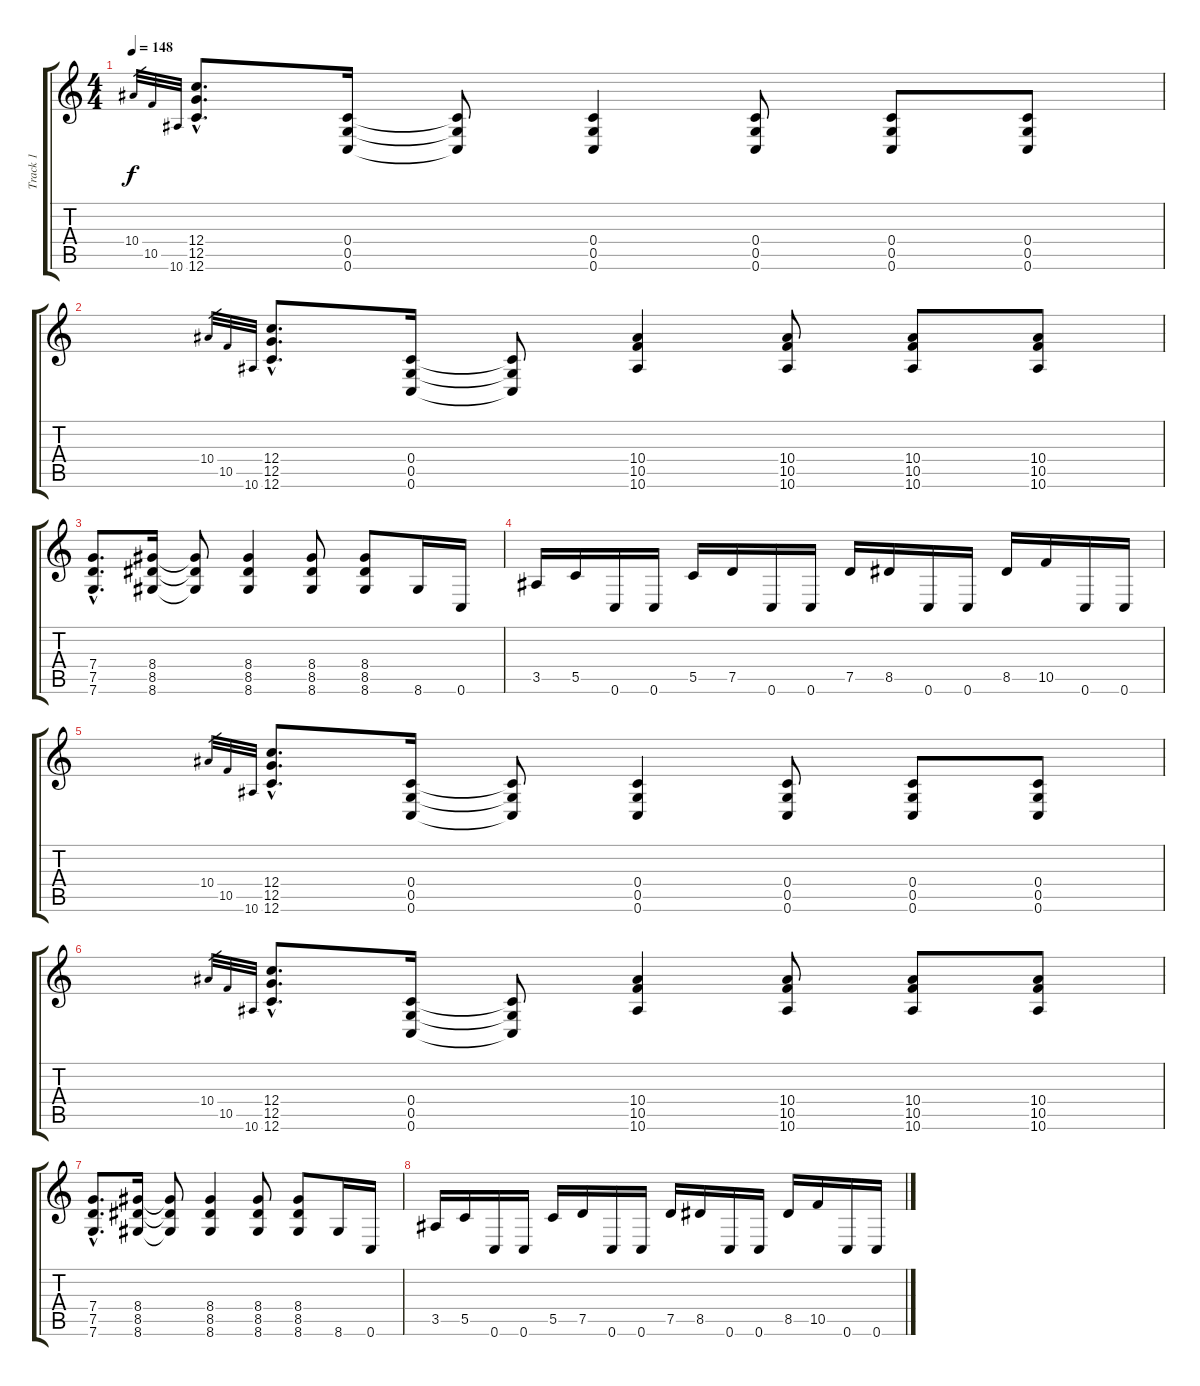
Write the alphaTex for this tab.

\track ("Track 1" "Track 1") {instrument overdrivenguitar}
\staff {score tabs}
\tuning (D4 A3 F3 C3 G2 C2) {hide}
\ts (4 4)
\tempo 148
\clef g2
\ks c
10.4.32{gr dy f instrument overdrivenguitar} 10.5.32{gr} 10.6.32{gr} (12.4{hac} 12.5{hac} 12.6{hac}).8{d} (0.4 0.5 0.6).16 (0.4{t} 0.5{t} 0.6{t}).8 (0.4 0.5 0.6).4 (0.4 0.5 0.6).8 (0.4 0.5 0.6).8 (0.4 0.5 0.6).8 |
10.4.32{gr} 10.5.32{gr} 10.6.32{gr} (12.4{hac} 12.5{hac} 12.6{hac}).8{d} (0.4 0.5 0.6).16 (0.4{t} 0.5{t} 0.6{t}).8 (10.4 10.5 10.6).4 (10.4 10.5 10.6).8 (10.4 10.5 10.6).8 (10.4 10.5 10.6).8 |
(7.4{hac} 7.5{hac} 7.6{hac}).8{d} (8.4 8.5 8.6).16 (8.4{t} 8.5{t} 8.6{t}).8 (8.4 8.5 8.6).4 (8.4 8.5 8.6).8 (8.4 8.5 8.6).8 8.6.16 0.6.16 |
3.5.16 5.5.16 0.6.16 0.6.16 5.5.16 7.5.16 0.6.16 0.6.16 7.5.16 8.5.16 0.6.16 0.6.16 8.5.16 10.5.16 0.6.16 0.6.16 |
10.4.32{gr} 10.5.32{gr} 10.6.32{gr} (12.4{hac} 12.5{hac} 12.6{hac}).8{d} (0.4 0.5 0.6).16 (0.4{t} 0.5{t} 0.6{t}).8 (0.4 0.5 0.6).4 (0.4 0.5 0.6).8 (0.4 0.5 0.6).8 (0.4 0.5 0.6).8 |
10.4.32{gr} 10.5.32{gr} 10.6.32{gr} (12.4{hac} 12.5{hac} 12.6{hac}).8{d} (0.4 0.5 0.6).16 (0.4{t} 0.5{t} 0.6{t}).8 (10.4 10.5 10.6).4 (10.4 10.5 10.6).8 (10.4 10.5 10.6).8 (10.4 10.5 10.6).8 |
(7.4{hac} 7.5{hac} 7.6{hac}).8{d} (8.4 8.5 8.6).16 (8.4{t} 8.5{t} 8.6{t}).8 (8.4 8.5 8.6).4 (8.4 8.5 8.6).8 (8.4 8.5 8.6).8 8.6.16 0.6.16 |
3.5.16 5.5.16 0.6.16 0.6.16 5.5.16 7.5.16 0.6.16 0.6.16 7.5.16 8.5.16 0.6.16 0.6.16 8.5.16 10.5.16 0.6.16 0.6.16
